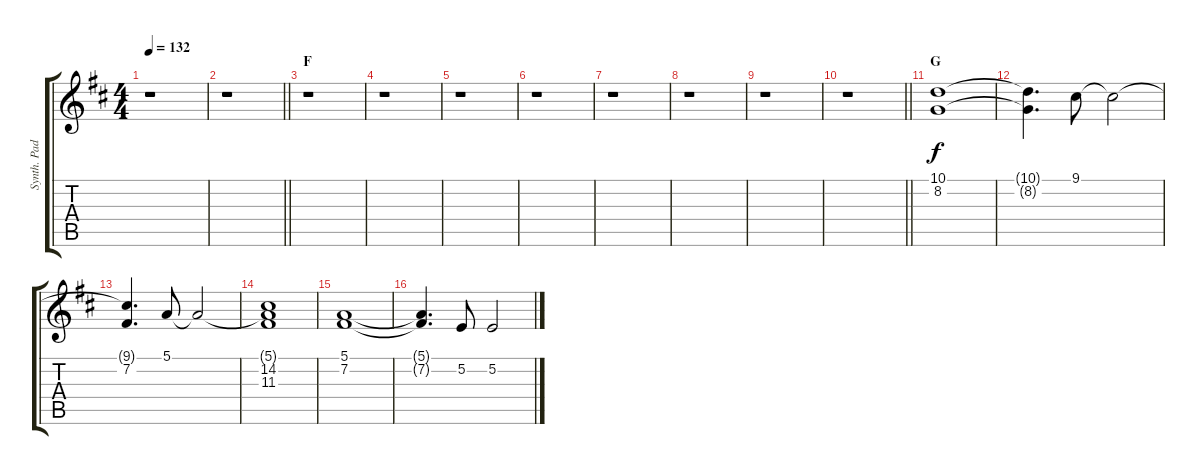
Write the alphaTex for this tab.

\track ("Synth. Pad V" "Synth. Pad") {instrument pad2warm}
\staff {score tabs}
\tuning (E4 B3 G3 D3 A2 E2) {hide}
\ts (4 4)
\tempo 132
\clef g2
\ks d
r.1{dy f} |
\barLineRight lightlight
r.1 |
\section ("" "F")
r.1 |
r.1 |
r.1 |
r.1 |
r.1 |
r.1 |
r.1 |
\barLineRight lightlight
r.1 |
\section ("" "G")
(10.1 8.2).1 |
(10.1{t} 8.2{t}).4{d} 9.1.8 9.1{t}.2 |
(9.1{t} 7.2).4{d} 5.1.8 5.1{t}.2 |
(5.1{t} 14.2 11.3).1 |
(5.1 7.2).1 |
(5.1{t} 7.2{t}).4{d} 5.2.8 5.2.2
